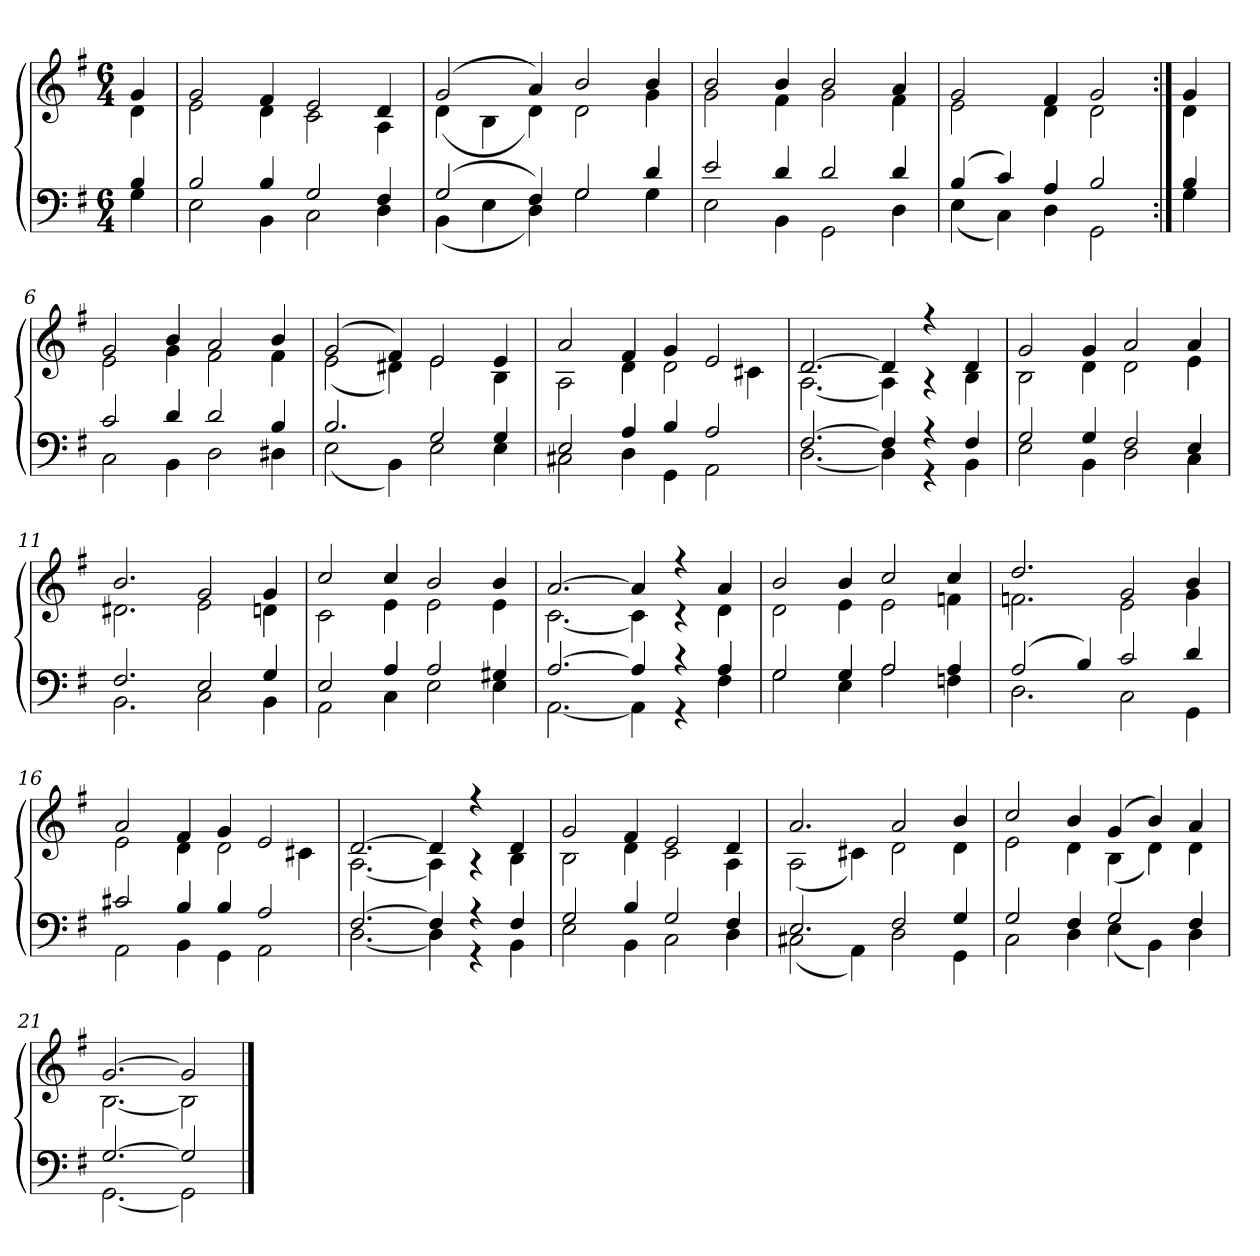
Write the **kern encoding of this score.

**kern	**kern
*part1	*part1
*staff2	*staff1
*clefF4	*clefG2
*k[f#]	*k[f#]
*G:	*G:
*M6/4	*M6/4
=	=
*^	*^
4B	4G	4g	4d
=1	=1	=1	=1
2B	2E	2g	2e
4B	4BB	4f#	4d
2G	2C	2e	2c
4F#	4D	4d	4A
=2	=2	=2	=2
(2G	(4BB	(2g	(4d
.	4E	.	4B
4F#)	4D)	4a)	4d)
2G	2G	2b	2d
4d	4G	4b	4g
=3	=3	=3	=3
2e	2E	2b	2g
4d	4BB	4b	4f#
2d	2GG	2b	2g
4d	4D	4a	4f#
=4	=4	=4	=4
(4B	(4E	2g	2e
4c)	4C)	.	.
4A	4D	4f#	4d
2B	2GG	2g	2d
=5:|!	=5:|!	=5:|!	=5:|!
4B	4G	4g	4d
=6	=6	=6	=6
2c	2C	2g	2e
4d	4BB	4b	4g
2d	2D	2a	2f#
4B	4D#X	4b	4f#
=7	=7	=7	=7
2.B	(2E	(2g	(2e
.	4BB)	4f#)	4d#X)
2G	2E	2e	2e
4G	4E	4e	4B
=8	=8	=8	=8
2E	2C#X	2a	2A
4A	4D	4f#	4d
4B	4GG	4g	2d
2A	2AA	2e	.
.	.	.	4c#X
=9	=9	=9	=9
[2.F#	[2.D	[2.d	[2.A
4F#]	4D]	4d]	4A]
4r	4r	4r	4r
4F#	4BB	4d	4B
=10	=10	=10	=10
2G	2E	2g	2B
4G	4BB	4g	4d
2F#	2D	2a	2d
4E	4C	4a	4e
=11	=11	=11	=11
2.F#	2.BB	2.b	2.d#X
2E	2C	2g	2e
4G	4BB	4g	4dn
=12	=12	=12	=12
2E	2AA	2cc	2c
4A	4C	4cc	4e
2A	2E	2b	2e
4G#X	4E	4b	4e
=13	=13	=13	=13
[2.A	[2.AA	[2.a	[2.c
4A]	4AA]	4a]	4c]
4r	4r	4r	4r
4A	4F#	4a	4d
=14	=14	=14	=14
2G	2G	2b	2d
4G	4E	4b	4e
2A	2A	2cc	2e
4A	4Fn	4cc	4fn
=15	=15	=15	=15
(2A	2.D	2.dd	2.fn
4B)	.	.	.
2c	2C	2g	2e
4d	4GG	4b	4g
=16	=16	=16	=16
2c#X	2AA	2a	2e
4B	4BB	4f#	4d
4B	4GG	4g	2d
2A	2AA	2e	.
.	.	.	4c#X
=17	=17	=17	=17
[2.F#	[2.D	[2.d	[2.A
4F#]	4D]	4d]	4A]
4r	4r	4r	4r
4F#	4BB	4d	4B
=18	=18	=18	=18
2G	2E	2g	2B
4B	4BB	4f#	4d
2G	2C	2e	2c
4F#	4D	4d	4A
=19	=19	=19	=19
2.E	(2C#X	2.a	(2A
.	4AA)	.	4c#X)
2F#	2D	2a	2d
4G	4GG	4b	4d
=20	=20	=20	=20
2G	2C	2cc	2e
4F#	4D	4b	4d
2G	(4E	(4g	(4B
.	4BB)	4b)	4d)
4F#	4D	4a	4d
=21	=21	=21	=21
[2.G	[2.GG	[2.g	[2.B
2G]	2GG]	2g]	2B]
*v	*v	*	*
*	*v	*v
==	==
*-	*-
